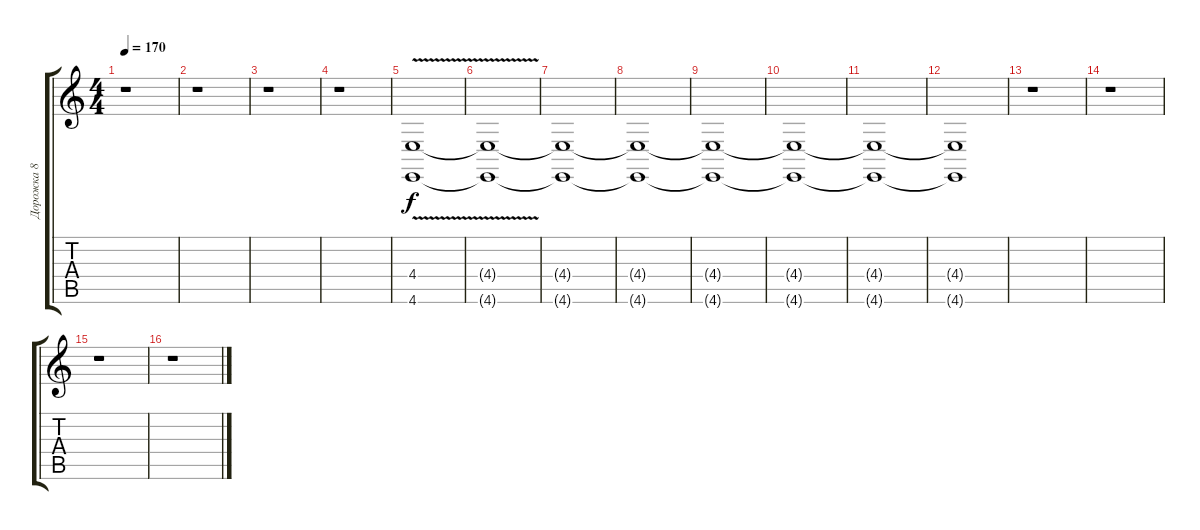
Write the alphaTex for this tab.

\track ("Дорожка 8" "Дорожка 8") {instrument choiraahs}
\staff {score tabs}
\tuning (D4 A3 F3 C3 G2 C2) {hide}
\ts (4 4)
\tempo 170
\clef g2
\ks c
r.1{dy f} |
r.1 |
r.1 |
r.1{volume 0} |
(4.4{v} 4.6{v}).1{volume 16} |
(4.4{t} 4.6{t}).1 |
(4.4{t} 4.6{t}).1 |
(4.4{t} 4.6{t}).1 |
(4.4{t} 4.6{t}).1 |
(4.4{t} 4.6{t}).1 |
(4.4{t} 4.6{t}).1 |
(4.4{t} 4.6{t}).1 |
r.1 |
r.1 |
r.1 |
r.1
